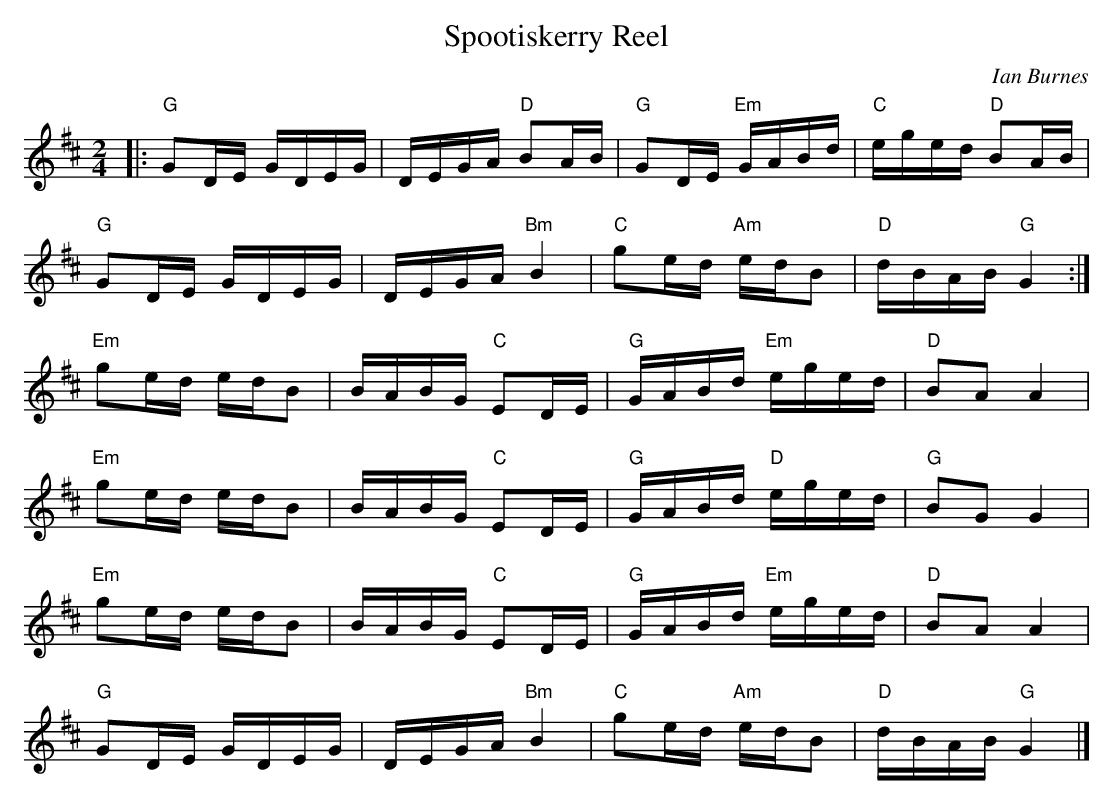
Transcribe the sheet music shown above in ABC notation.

X:1
T: Spootiskerry Reel
C: Ian Burnes
M: 2/4
L: 1/16
K: D
|:\
"G"G2DE GDEG|DEGA "D"B2AB|"G"G2DE "Em"GABd|"C"eged "D"B2AB|
"G"G2DE GDEG|DEGA "Bm"B4|"C"g2ed "Am"edB2|"D"dBAB "G"G4:|
"Em"g2ed edB2|BABG "C"E2DE|"G"GABd "Em"eged|"D"B2A2A4|
"Em"g2ed edB2|BABG "C"E2DE|"G"GABd "D"eged|"G"B2G2 G4|
"Em"g2ed edB2|BABG "C"E2DE|"G"GABd "Em"eged|"D"B2A2A4|
"G"G2DE GDEG|DEGA "Bm"B4|"C"g2ed "Am"edB2|"D"dBAB "G"G4|]
